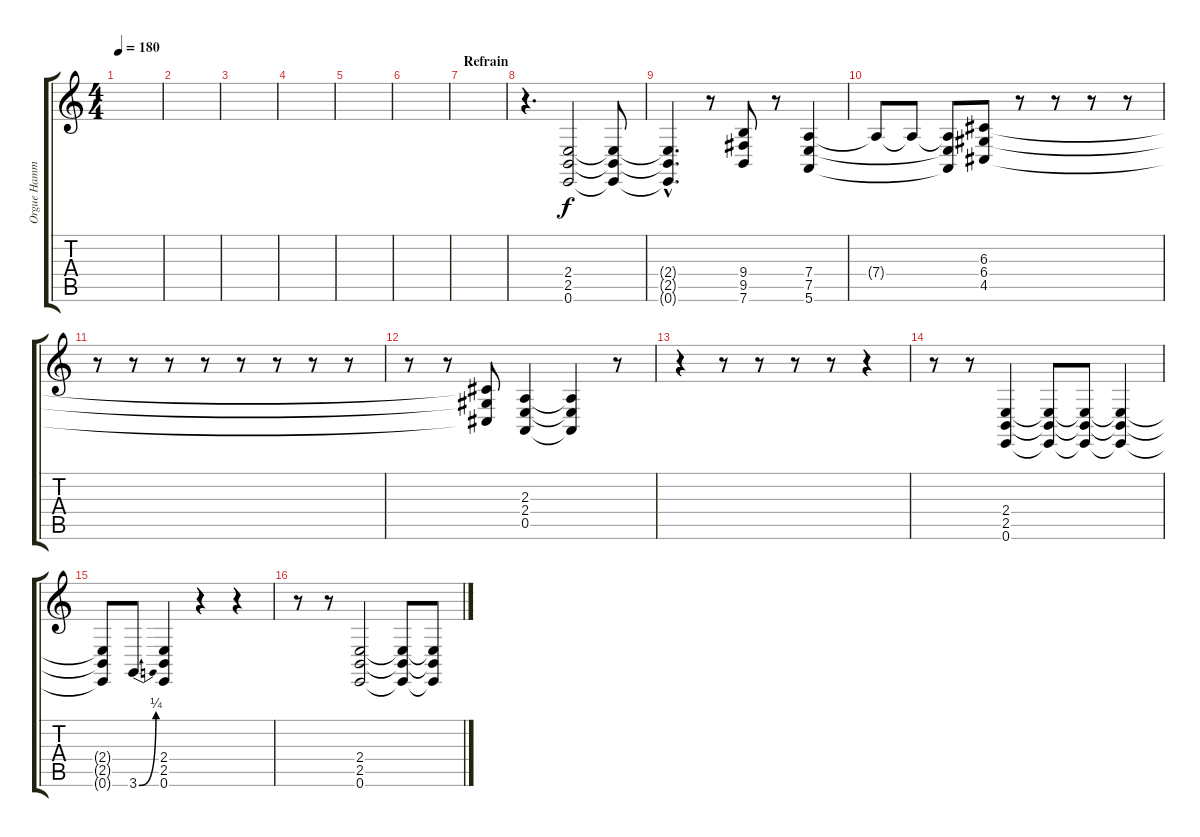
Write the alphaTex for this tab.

\track ("Orgue Hammond" "Orgue Hamm") {instrument drawbarorgan}
\staff {score tabs}
\tuning (E4 B3 G3 D3 A2 E2) {hide}
\ts (4 4)
\tempo 180
\clef g2
\ks c
|
|
|
|
|
|
\section ("" "Refrain")
|
r.4{d} (2.4 2.5 0.6).2 (2.4{t} 2.5{t} 0.6{t}).8 |
(2.4{hac t} 2.5{hac t} 0.6{hac t}).4{d} r.8 (9.4 9.5 7.6).8 r.8 (7.4 7.5 5.6).4 |
7.4{t}.8 7.4{t}.8 (7.4{t} 7.5{t} 5.6{t}).8 (6.3 6.4 4.5).8 r.8 r.8 r.8 r.8 |
r.8 r.8 r.8 r.8 r.8 r.8 r.8 r.8 |
r.8 r.8 (6.3{t} 6.4{t} 4.5{t}).8 (2.3 2.4 0.5).4 (2.3{t} 2.4{t} 0.5{t}).4 r.8 |
r.4 r.8 r.8 r.8 r.8 r.4 |
r.8 r.8 (2.4 2.5 0.6).4 (2.4{t} 2.5{t} 0.6{t}).8 (2.4{t} 2.5{t} 0.6{t}).8 (2.4{t} 2.5{t} 0.6{t}).4 |
(2.4{t} 2.5{t} 0.6{t}).8 3.6{be (bend 0 0 60 1)}.8 (2.4 2.5 0.6).4 r.4 r.4 |
r.8 r.8 (2.4 2.5 0.6).2 (2.4{t} 2.5{t} 0.6{t}).8 (2.4{t} 2.5{t} 0.6{t}).8
